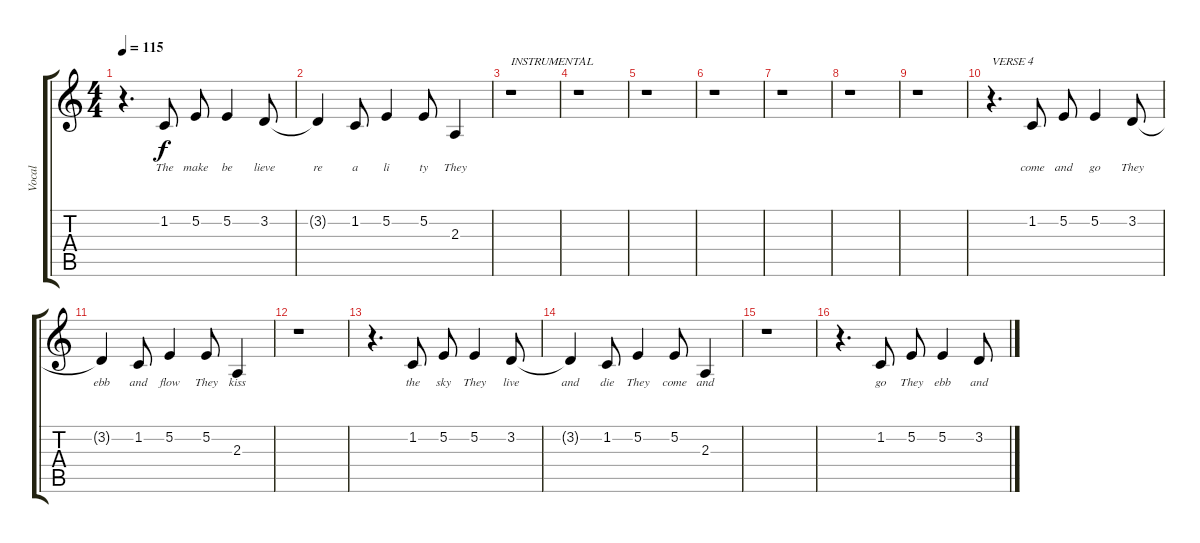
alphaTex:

\track ("Vocal" "Vocal") {instrument acousticgrandpiano}
\staff {score tabs}
\tuning (E4 B3 G3 D3 A2 E2) {hide}
\ts (4 4)
\tempo 115
\clef g2
\ks c
r.4{d dy f} 1.2.8{lyrics (0 "The") lyrics (1 "") lyrics (2 "") lyrics (3 "") lyrics (4 "")} 5.2.8{lyrics (0 "make") lyrics (1 "") lyrics (2 "") lyrics (3 "") lyrics (4 "")} 5.2.4{lyrics (0 "be") lyrics (1 "") lyrics (2 "") lyrics (3 "") lyrics (4 "")} 3.2.8{lyrics (0 "lieve") lyrics (1 "") lyrics (2 "") lyrics (3 "") lyrics (4 "")} |
3.2{t}.4{lyrics (0 "re") lyrics (1 "") lyrics (2 "") lyrics (3 "") lyrics (4 "")} 1.2.8{lyrics (0 "a") lyrics (1 "") lyrics (2 "") lyrics (3 "") lyrics (4 "")} 5.2.4{lyrics (0 "li") lyrics (1 "") lyrics (2 "") lyrics (3 "") lyrics (4 "")} 5.2.8{lyrics (0 "ty") lyrics (1 "") lyrics (2 "") lyrics (3 "") lyrics (4 "")} 2.3.4{lyrics (0 "They") lyrics (1 "") lyrics (2 "") lyrics (3 "") lyrics (4 "")} |
r.1{txt "INSTRUMENTAL"} |
r.1 |
r.1 |
r.1 |
r.1 |
r.1 |
r.1 |
r.4{d txt "VERSE 4"} 1.2.8{lyrics (0 "come") lyrics (1 "") lyrics (2 "") lyrics (3 "") lyrics (4 "")} 5.2.8{lyrics (0 "and") lyrics (1 "") lyrics (2 "") lyrics (3 "") lyrics (4 "")} 5.2.4{lyrics (0 "go") lyrics (1 "") lyrics (2 "") lyrics (3 "") lyrics (4 "")} 3.2.8{lyrics (0 "They") lyrics (1 "") lyrics (2 "") lyrics (3 "") lyrics (4 "")} |
3.2{t}.4{lyrics (0 "ebb") lyrics (1 "") lyrics (2 "") lyrics (3 "") lyrics (4 "")} 1.2.8{lyrics (0 "and") lyrics (1 "") lyrics (2 "") lyrics (3 "") lyrics (4 "")} 5.2.4{lyrics (0 "flow") lyrics (1 "") lyrics (2 "") lyrics (3 "") lyrics (4 "")} 5.2.8{lyrics (0 "They") lyrics (1 "") lyrics (2 "") lyrics (3 "") lyrics (4 "")} 2.3.4{lyrics (0 "kiss") lyrics (1 "") lyrics (2 "") lyrics (3 "") lyrics (4 "")} |
r.1 |
r.4{d} 1.2.8{lyrics (0 "the") lyrics (1 "") lyrics (2 "") lyrics (3 "") lyrics (4 "")} 5.2.8{lyrics (0 "sky") lyrics (1 "") lyrics (2 "") lyrics (3 "") lyrics (4 "")} 5.2.4{lyrics (0 "They") lyrics (1 "") lyrics (2 "") lyrics (3 "") lyrics (4 "")} 3.2.8{lyrics (0 "live") lyrics (1 "") lyrics (2 "") lyrics (3 "") lyrics (4 "")} |
3.2{t}.4{lyrics (0 "and") lyrics (1 "") lyrics (2 "") lyrics (3 "") lyrics (4 "")} 1.2.8{lyrics (0 "die") lyrics (1 "") lyrics (2 "") lyrics (3 "") lyrics (4 "")} 5.2.4{lyrics (0 "They") lyrics (1 "") lyrics (2 "") lyrics (3 "") lyrics (4 "")} 5.2.8{lyrics (0 "come") lyrics (1 "") lyrics (2 "") lyrics (3 "") lyrics (4 "")} 2.3.4{lyrics (0 "and") lyrics (1 "") lyrics (2 "") lyrics (3 "") lyrics (4 "")} |
r.1 |
r.4{d} 1.2.8{lyrics (0 "go") lyrics (1 "") lyrics (2 "") lyrics (3 "") lyrics (4 "")} 5.2.8{lyrics (0 "They") lyrics (1 "") lyrics (2 "") lyrics (3 "") lyrics (4 "")} 5.2.4{lyrics (0 "ebb") lyrics (1 "") lyrics (2 "") lyrics (3 "") lyrics (4 "")} 3.2.8{lyrics (0 "and") lyrics (1 "") lyrics (2 "") lyrics (3 "") lyrics (4 "")}
